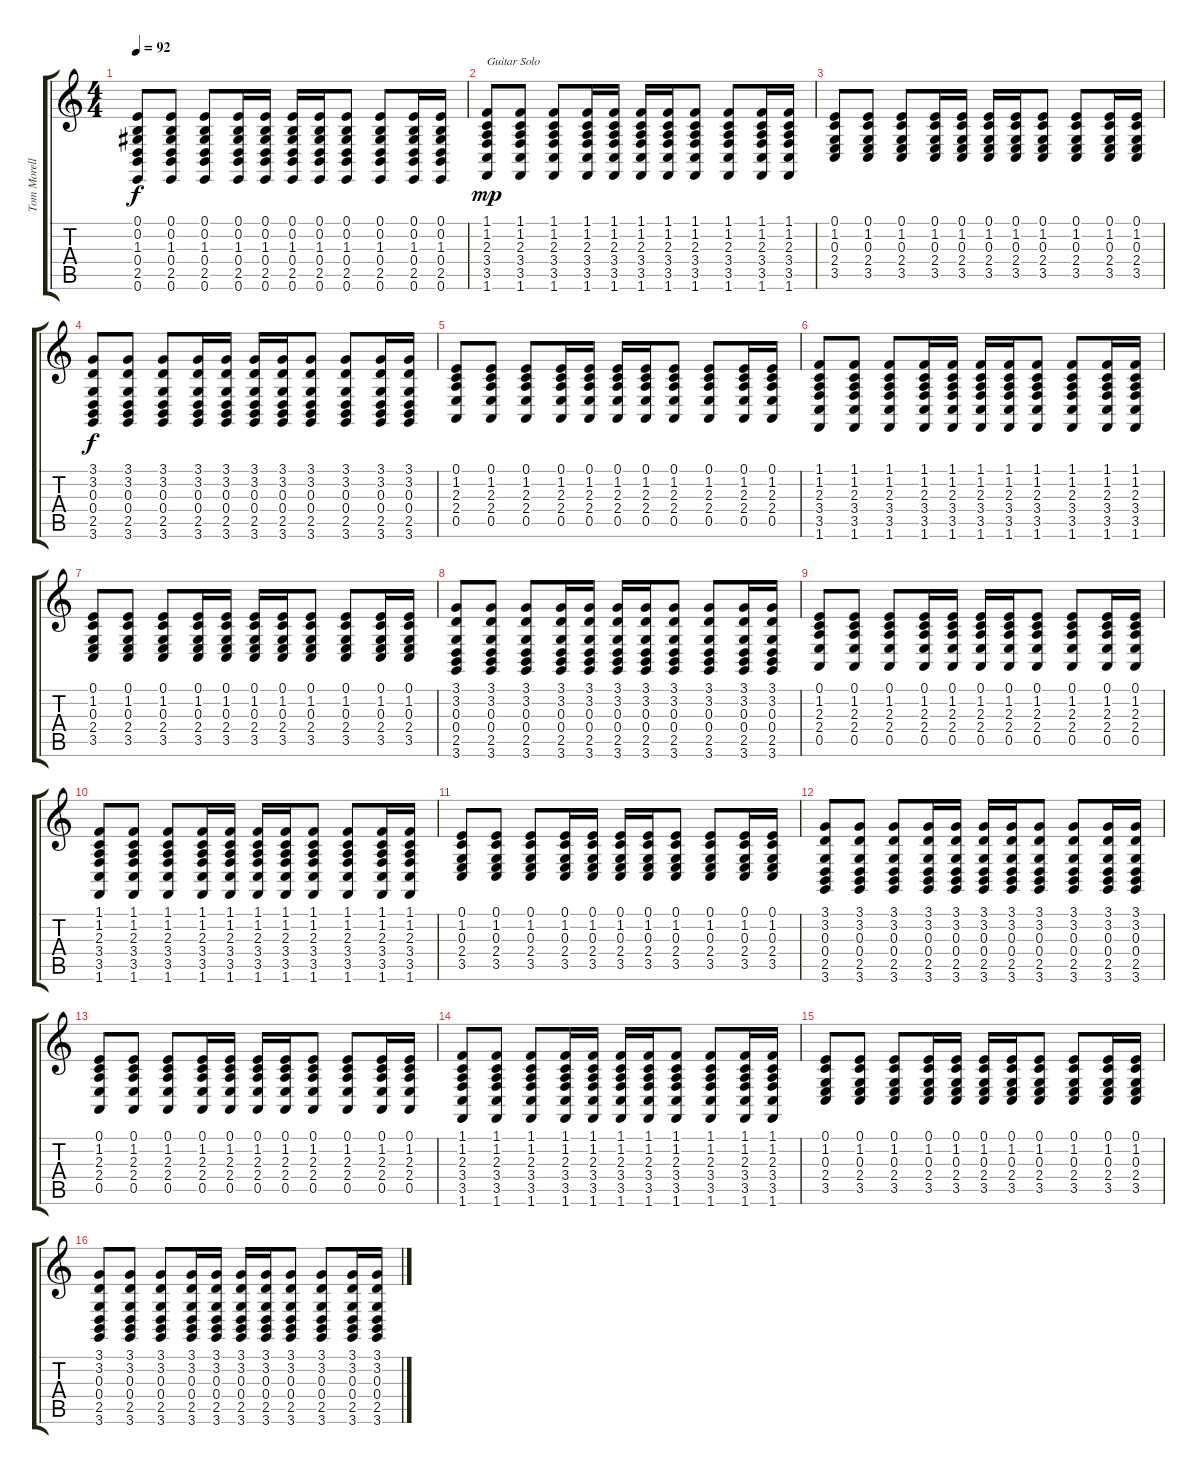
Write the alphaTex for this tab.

\track ("Tom Morello" "Tom Morell") {instrument pad2warm}
\staff {score tabs}
\tuning (E4 B3 G3 D3 A2 E2) {hide}
\ts (4 4)
\tempo 92
\clef g2
\ks c
(0.1 0.2 1.3 0.4 2.5 0.6).8{dy f} (0.1 0.2 1.3 0.4 2.5 0.6).8 (0.1 0.2 1.3 0.4 2.5 0.6).8 (0.1 0.2 1.3 0.4 2.5 0.6).16 (0.1 0.2 1.3 0.4 2.5 0.6).16 (0.1 0.2 1.3 0.4 2.5 0.6).16 (0.1 0.2 1.3 0.4 2.5 0.6).16 (0.1 0.2 1.3 0.4 2.5 0.6).8 (0.1 0.2 1.3 0.4 2.5 0.6).8 (0.1 0.2 1.3 0.4 2.5 0.6).16 (0.1 0.2 1.3 0.4 2.5 0.6).16 |
(1.1 1.2 2.3 3.4 3.5 1.6).8{txt "Guitar Solo" dy mp instrument electricguitarclean} (1.1 1.2 2.3 3.4 3.5 1.6).8 (1.1 1.2 2.3 3.4 3.5 1.6).8 (1.1 1.2 2.3 3.4 3.5 1.6).16 (1.1 1.2 2.3 3.4 3.5 1.6).16 (1.1 1.2 2.3 3.4 3.5 1.6).16 (1.1 1.2 2.3 3.4 3.5 1.6).16 (1.1 1.2 2.3 3.4 3.5 1.6).8 (1.1 1.2 2.3 3.4 3.5 1.6).8 (1.1 1.2 2.3 3.4 3.5 1.6).16 (1.1 1.2 2.3 3.4 3.5 1.6).16 |
(0.1 1.2 0.3 2.4 3.5).8 (0.1 1.2 0.3 2.4 3.5).8 (0.1 1.2 0.3 2.4 3.5).8 (0.1 1.2 0.3 2.4 3.5).16 (0.1 1.2 0.3 2.4 3.5).16 (0.1 1.2 0.3 2.4 3.5).16 (0.1 1.2 0.3 2.4 3.5).16 (0.1 1.2 0.3 2.4 3.5).8 (0.1 1.2 0.3 2.4 3.5).8 (0.1 1.2 0.3 2.4 3.5).16 (0.1 1.2 0.3 2.4 3.5).16 |
(3.1 3.2 0.3 0.4 2.5 3.6).8{dy f} (3.1 3.2 0.3 0.4 2.5 3.6).8 (3.1 3.2 0.3 0.4 2.5 3.6).8 (3.1 3.2 0.3 0.4 2.5 3.6).16 (3.1 3.2 0.3 0.4 2.5 3.6).16 (3.1 3.2 0.3 0.4 2.5 3.6).16 (3.1 3.2 0.3 0.4 2.5 3.6).16 (3.1 3.2 0.3 0.4 2.5 3.6).8 (3.1 3.2 0.3 0.4 2.5 3.6).8 (3.1 3.2 0.3 0.4 2.5 3.6).16 (3.1 3.2 0.3 0.4 2.5 3.6).16 |
(0.1 1.2 2.3 2.4 0.5).8 (0.1 1.2 2.3 2.4 0.5).8 (0.1 1.2 2.3 2.4 0.5).8 (0.1 1.2 2.3 2.4 0.5).16 (0.1 1.2 2.3 2.4 0.5).16 (0.1 1.2 2.3 2.4 0.5).16 (0.1 1.2 2.3 2.4 0.5).16 (0.1 1.2 2.3 2.4 0.5).8 (0.1 1.2 2.3 2.4 0.5).8 (0.1 1.2 2.3 2.4 0.5).16 (0.1 1.2 2.3 2.4 0.5).16 |
(1.1 1.2 2.3 3.4 3.5 1.6).8 (1.1 1.2 2.3 3.4 3.5 1.6).8 (1.1 1.2 2.3 3.4 3.5 1.6).8 (1.1 1.2 2.3 3.4 3.5 1.6).16 (1.1 1.2 2.3 3.4 3.5 1.6).16 (1.1 1.2 2.3 3.4 3.5 1.6).16 (1.1 1.2 2.3 3.4 3.5 1.6).16 (1.1 1.2 2.3 3.4 3.5 1.6).8 (1.1 1.2 2.3 3.4 3.5 1.6).8 (1.1 1.2 2.3 3.4 3.5 1.6).16 (1.1 1.2 2.3 3.4 3.5 1.6).16 |
(0.1 1.2 0.3 2.4 3.5).8 (0.1 1.2 0.3 2.4 3.5).8 (0.1 1.2 0.3 2.4 3.5).8 (0.1 1.2 0.3 2.4 3.5).16 (0.1 1.2 0.3 2.4 3.5).16 (0.1 1.2 0.3 2.4 3.5).16 (0.1 1.2 0.3 2.4 3.5).16 (0.1 1.2 0.3 2.4 3.5).8 (0.1 1.2 0.3 2.4 3.5).8 (0.1 1.2 0.3 2.4 3.5).16 (0.1 1.2 0.3 2.4 3.5).16 |
(3.1 3.2 0.3 0.4 2.5 3.6).8 (3.1 3.2 0.3 0.4 2.5 3.6).8 (3.1 3.2 0.3 0.4 2.5 3.6).8 (3.1 3.2 0.3 0.4 2.5 3.6).16 (3.1 3.2 0.3 0.4 2.5 3.6).16 (3.1 3.2 0.3 0.4 2.5 3.6).16 (3.1 3.2 0.3 0.4 2.5 3.6).16 (3.1 3.2 0.3 0.4 2.5 3.6).8 (3.1 3.2 0.3 0.4 2.5 3.6).8 (3.1 3.2 0.3 0.4 2.5 3.6).16 (3.1 3.2 0.3 0.4 2.5 3.6).16 |
(0.1 1.2 2.3 2.4 0.5).8 (0.1 1.2 2.3 2.4 0.5).8 (0.1 1.2 2.3 2.4 0.5).8 (0.1 1.2 2.3 2.4 0.5).16 (0.1 1.2 2.3 2.4 0.5).16 (0.1 1.2 2.3 2.4 0.5).16 (0.1 1.2 2.3 2.4 0.5).16 (0.1 1.2 2.3 2.4 0.5).8 (0.1 1.2 2.3 2.4 0.5).8 (0.1 1.2 2.3 2.4 0.5).16 (0.1 1.2 2.3 2.4 0.5).16 |
(1.1 1.2 2.3 3.4 3.5 1.6).8 (1.1 1.2 2.3 3.4 3.5 1.6).8 (1.1 1.2 2.3 3.4 3.5 1.6).8 (1.1 1.2 2.3 3.4 3.5 1.6).16 (1.1 1.2 2.3 3.4 3.5 1.6).16 (1.1 1.2 2.3 3.4 3.5 1.6).16 (1.1 1.2 2.3 3.4 3.5 1.6).16 (1.1 1.2 2.3 3.4 3.5 1.6).8 (1.1 1.2 2.3 3.4 3.5 1.6).8 (1.1 1.2 2.3 3.4 3.5 1.6).16 (1.1 1.2 2.3 3.4 3.5 1.6).16 |
(0.1 1.2 0.3 2.4 3.5).8 (0.1 1.2 0.3 2.4 3.5).8 (0.1 1.2 0.3 2.4 3.5).8 (0.1 1.2 0.3 2.4 3.5).16 (0.1 1.2 0.3 2.4 3.5).16 (0.1 1.2 0.3 2.4 3.5).16 (0.1 1.2 0.3 2.4 3.5).16 (0.1 1.2 0.3 2.4 3.5).8 (0.1 1.2 0.3 2.4 3.5).8 (0.1 1.2 0.3 2.4 3.5).16 (0.1 1.2 0.3 2.4 3.5).16 |
(3.1 3.2 0.3 0.4 2.5 3.6).8 (3.1 3.2 0.3 0.4 2.5 3.6).8 (3.1 3.2 0.3 0.4 2.5 3.6).8 (3.1 3.2 0.3 0.4 2.5 3.6).16 (3.1 3.2 0.3 0.4 2.5 3.6).16 (3.1 3.2 0.3 0.4 2.5 3.6).16 (3.1 3.2 0.3 0.4 2.5 3.6).16 (3.1 3.2 0.3 0.4 2.5 3.6).8 (3.1 3.2 0.3 0.4 2.5 3.6).8 (3.1 3.2 0.3 0.4 2.5 3.6).16 (3.1 3.2 0.3 0.4 2.5 3.6).16 |
(0.1 1.2 2.3 2.4 0.5).8 (0.1 1.2 2.3 2.4 0.5).8 (0.1 1.2 2.3 2.4 0.5).8 (0.1 1.2 2.3 2.4 0.5).16 (0.1 1.2 2.3 2.4 0.5).16 (0.1 1.2 2.3 2.4 0.5).16 (0.1 1.2 2.3 2.4 0.5).16 (0.1 1.2 2.3 2.4 0.5).8 (0.1 1.2 2.3 2.4 0.5).8 (0.1 1.2 2.3 2.4 0.5).16 (0.1 1.2 2.3 2.4 0.5).16 |
(1.1 1.2 2.3 3.4 3.5 1.6).8 (1.1 1.2 2.3 3.4 3.5 1.6).8 (1.1 1.2 2.3 3.4 3.5 1.6).8 (1.1 1.2 2.3 3.4 3.5 1.6).16 (1.1 1.2 2.3 3.4 3.5 1.6).16 (1.1 1.2 2.3 3.4 3.5 1.6).16 (1.1 1.2 2.3 3.4 3.5 1.6).16 (1.1 1.2 2.3 3.4 3.5 1.6).8 (1.1 1.2 2.3 3.4 3.5 1.6).8 (1.1 1.2 2.3 3.4 3.5 1.6).16 (1.1 1.2 2.3 3.4 3.5 1.6).16 |
(0.1 1.2 0.3 2.4 3.5).8 (0.1 1.2 0.3 2.4 3.5).8 (0.1 1.2 0.3 2.4 3.5).8 (0.1 1.2 0.3 2.4 3.5).16 (0.1 1.2 0.3 2.4 3.5).16 (0.1 1.2 0.3 2.4 3.5).16 (0.1 1.2 0.3 2.4 3.5).16 (0.1 1.2 0.3 2.4 3.5).8 (0.1 1.2 0.3 2.4 3.5).8 (0.1 1.2 0.3 2.4 3.5).16 (0.1 1.2 0.3 2.4 3.5).16 |
(3.1 3.2 0.3 0.4 2.5 3.6).8 (3.1 3.2 0.3 0.4 2.5 3.6).8 (3.1 3.2 0.3 0.4 2.5 3.6).8 (3.1 3.2 0.3 0.4 2.5 3.6).16 (3.1 3.2 0.3 0.4 2.5 3.6).16 (3.1 3.2 0.3 0.4 2.5 3.6).16 (3.1 3.2 0.3 0.4 2.5 3.6).16 (3.1 3.2 0.3 0.4 2.5 3.6).8 (3.1 3.2 0.3 0.4 2.5 3.6).8 (3.1 3.2 0.3 0.4 2.5 3.6).16 (3.1 3.2 0.3 0.4 2.5 3.6).16
